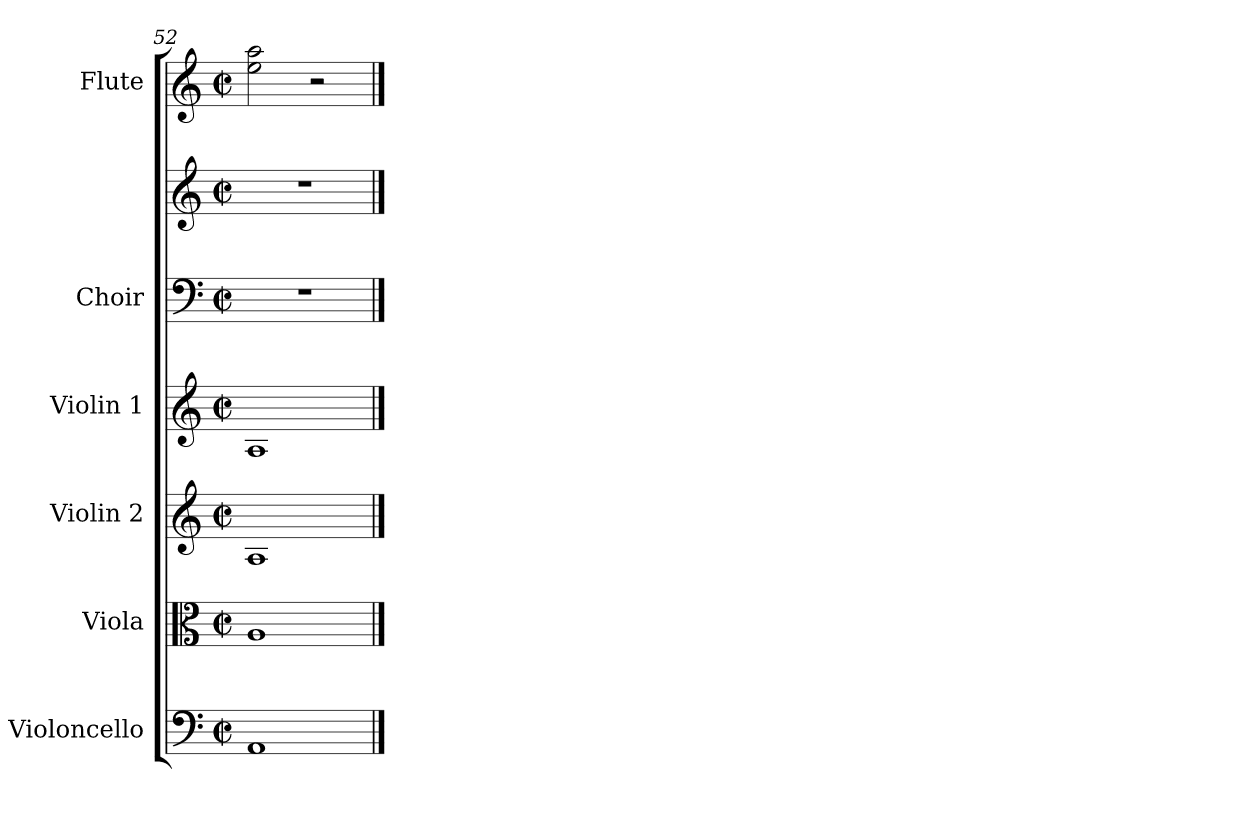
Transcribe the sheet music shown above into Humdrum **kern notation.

**kern	**kern	**kern	**kern	**kern	**kern	**kern
*part6	*part5	*part4	*part3	*part2	*part2	*part1
*staff7	*staff6	*staff5	*staff4	*staff3	*staff2	*staff1
*I"Violoncello	*I"Viola	*I"Violin 2	*I"Violin 1	*I"Choir	*	*I"Flute
*	*I'Vla.	*I'Vln. 2	*I'Vln. 1	*I'Choir	*	*I'2 Fl.
*clefF4	*clefC3	*clefG2	*clefG2	*clefF4	*clefG2	*clefG2
*k[]	*k[]	*k[]	*k[]	*k[]	*k[]	*k[]
*C:	*C:	*C:	*C:	*C:	*C:	*C:
*M2/2	*M2/2	*M2/2	*M2/2	*M2/2	*M2/2	*M2/2
*met(c|)	*met(c|)	*met(c|)	*met(c|)	*met(c|)	*met(c|)	*met(c|)
=52	=52	=52	=52	=52	=52	=52
1AAi	1Ai	1Ai	1Ai	1r	1r	2eei\ 2aai
.	.	.	.	.	.	2r
==	==	==	==	==	==	==
*-	*-	*-	*-	*-	*-	*-
